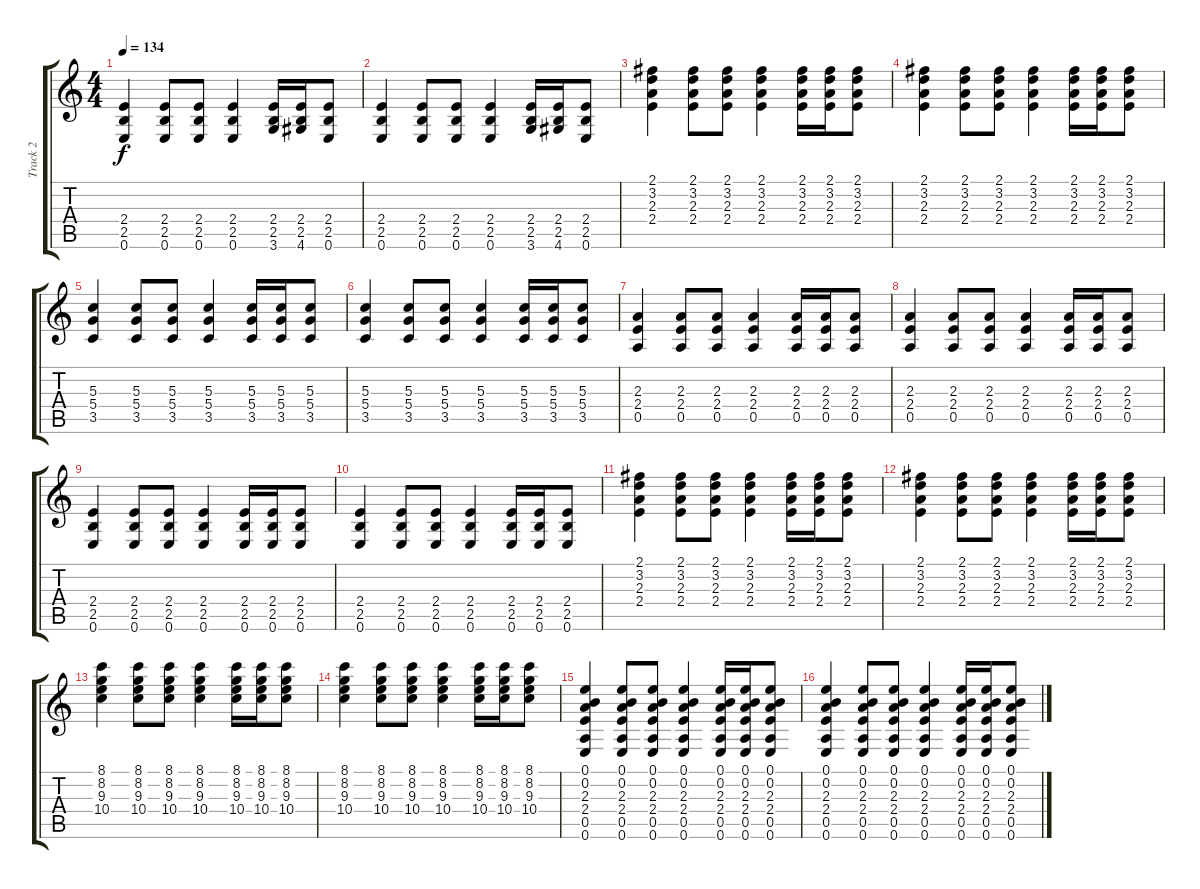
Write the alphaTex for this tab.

\track ("Track 2" "Track 2") {instrument acousticguitarsteel}
\staff {score tabs}
\tuning (E4 B3 G3 D3 A2 E2) {hide}
\ts (4 4)
\tempo 134
\clef g2
\ks c
(2.4 2.5 0.6).4{dy f} (2.4 2.5 0.6).8 (2.4 2.5 0.6).8 (2.4 2.5 0.6).4 (2.4 2.5 3.6).16 (2.4 2.5 4.6).16 (2.4 2.5 0.6).8 |
(2.4 2.5 0.6).4 (2.4 2.5 0.6).8 (2.4 2.5 0.6).8 (2.4 2.5 0.6).4 (2.4 2.5 3.6).16 (2.4 2.5 4.6).16 (2.4 2.5 0.6).8 |
(2.1 3.2 2.3 2.4).4 (2.1 3.2 2.3 2.4).8 (2.1 3.2 2.3 2.4).8 (2.1 3.2 2.3 2.4).4 (2.1 3.2 2.3 2.4).16 (2.1 3.2 2.3 2.4).16 (2.1 3.2 2.3 2.4).8 |
(2.1 3.2 2.3 2.4).4 (2.1 3.2 2.3 2.4).8 (2.1 3.2 2.3 2.4).8 (2.1 3.2 2.3 2.4).4 (2.1 3.2 2.3 2.4).16 (2.1 3.2 2.3 2.4).16 (2.1 3.2 2.3 2.4).8 |
(5.3 5.4 3.5).4 (5.3 5.4 3.5).8 (5.3 5.4 3.5).8 (5.3 5.4 3.5).4 (5.3 5.4 3.5).16 (5.3 5.4 3.5).16 (5.3 5.4 3.5).8 |
(5.3 5.4 3.5).4 (5.3 5.4 3.5).8 (5.3 5.4 3.5).8 (5.3 5.4 3.5).4 (5.3 5.4 3.5).16 (5.3 5.4 3.5).16 (5.3 5.4 3.5).8 |
(2.3 2.4 0.5).4 (2.3 2.4 0.5).8 (2.3 2.4 0.5).8 (2.3 2.4 0.5).4 (2.3 2.4 0.5).16 (2.3 2.4 0.5).16 (2.3 2.4 0.5).8 |
(2.3 2.4 0.5).4 (2.3 2.4 0.5).8 (2.3 2.4 0.5).8 (2.3 2.4 0.5).4 (2.3 2.4 0.5).16 (2.3 2.4 0.5).16 (2.3 2.4 0.5).8 |
(2.4 2.5 0.6).4 (2.4 2.5 0.6).8 (2.4 2.5 0.6).8 (2.4 2.5 0.6).4 (2.4 2.5 0.6).16 (2.4 2.5 0.6).16 (2.4 2.5 0.6).8 |
(2.4 2.5 0.6).4 (2.4 2.5 0.6).8 (2.4 2.5 0.6).8 (2.4 2.5 0.6).4 (2.4 2.5 0.6).16 (2.4 2.5 0.6).16 (2.4 2.5 0.6).8 |
(2.1 3.2 2.3 2.4).4 (2.1 3.2 2.3 2.4).8 (2.1 3.2 2.3 2.4).8 (2.1 3.2 2.3 2.4).4 (2.1 3.2 2.3 2.4).16 (2.1 3.2 2.3 2.4).16 (2.1 3.2 2.3 2.4).8 |
(2.1 3.2 2.3 2.4).4 (2.1 3.2 2.3 2.4).8 (2.1 3.2 2.3 2.4).8 (2.1 3.2 2.3 2.4).4 (2.1 3.2 2.3 2.4).16 (2.1 3.2 2.3 2.4).16 (2.1 3.2 2.3 2.4).8 |
(8.1 8.2 9.3 10.4).4 (8.1 8.2 9.3 10.4).8 (8.1 8.2 9.3 10.4).8 (8.1 8.2 9.3 10.4).4 (8.1 8.2 9.3 10.4).16 (8.1 8.2 9.3 10.4).16 (8.1 8.2 9.3 10.4).8 |
(8.1 8.2 9.3 10.4).4 (8.1 8.2 9.3 10.4).8 (8.1 8.2 9.3 10.4).8 (8.1 8.2 9.3 10.4).4 (8.1 8.2 9.3 10.4).16 (8.1 8.2 9.3 10.4).16 (8.1 8.2 9.3 10.4).8 |
(0.1 0.2 2.3 2.4 0.5 0.6).4 (0.1 0.2 2.3 2.4 0.5 0.6).8 (0.1 0.2 2.3 2.4 0.5 0.6).8 (0.1 0.2 2.3 2.4 0.5 0.6).4 (0.1 0.2 2.3 2.4 0.5 0.6).16 (0.1 0.2 2.3 2.4 0.5 0.6).16 (0.1 0.2 2.3 2.4 0.5 0.6).8 |
(0.1 0.2 2.3 2.4 0.5 0.6).4 (0.1 0.2 2.3 2.4 0.5 0.6).8 (0.1 0.2 2.3 2.4 0.5 0.6).8 (0.1 0.2 2.3 2.4 0.5 0.6).4 (0.1 0.2 2.3 2.4 0.5 0.6).16 (0.1 0.2 2.3 2.4 0.5 0.6).16 (0.1 0.2 2.3 2.4 0.5 0.6).8
